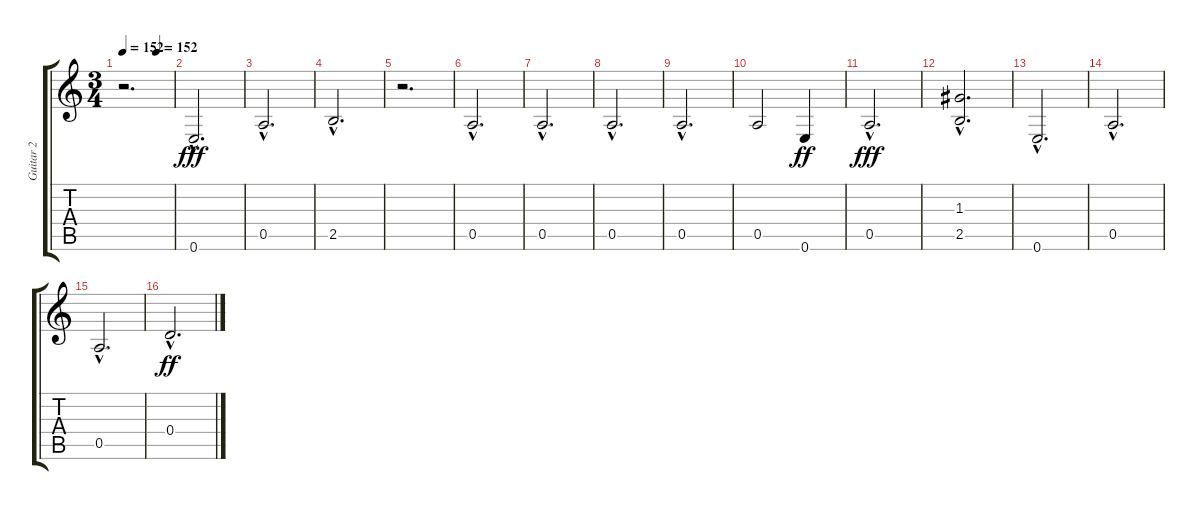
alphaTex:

\track ("Guitar 2" "Guitar 2") {instrument acousticguitarnylon}
\staff {score tabs}
\tuning (E4 B3 G3 D3 A2 E2) {hide}
\ts (3 4)
\tempo 152
\tempo (152 0.6666666666666666)
\clef g2
\ks c
r.2{d dy fff} |
0.6{hac}.2{d} |
0.5{hac}.2{d} |
2.5{hac}.2{d} |
r.2{d} |
0.5{hac}.2{d} |
0.5{hac}.2{d} |
0.5{hac}.2{d} |
0.5{hac}.2{d} |
0.5.2 0.6.4{dy ff} |
0.5{hac}.2{d dy fff} |
(1.3{hac} 2.5{hac}).2{d} |
0.6{hac}.2{d} |
0.5{hac}.2{d} |
0.5{hac}.2{d} |
0.4{hac}.2{d dy ff}
